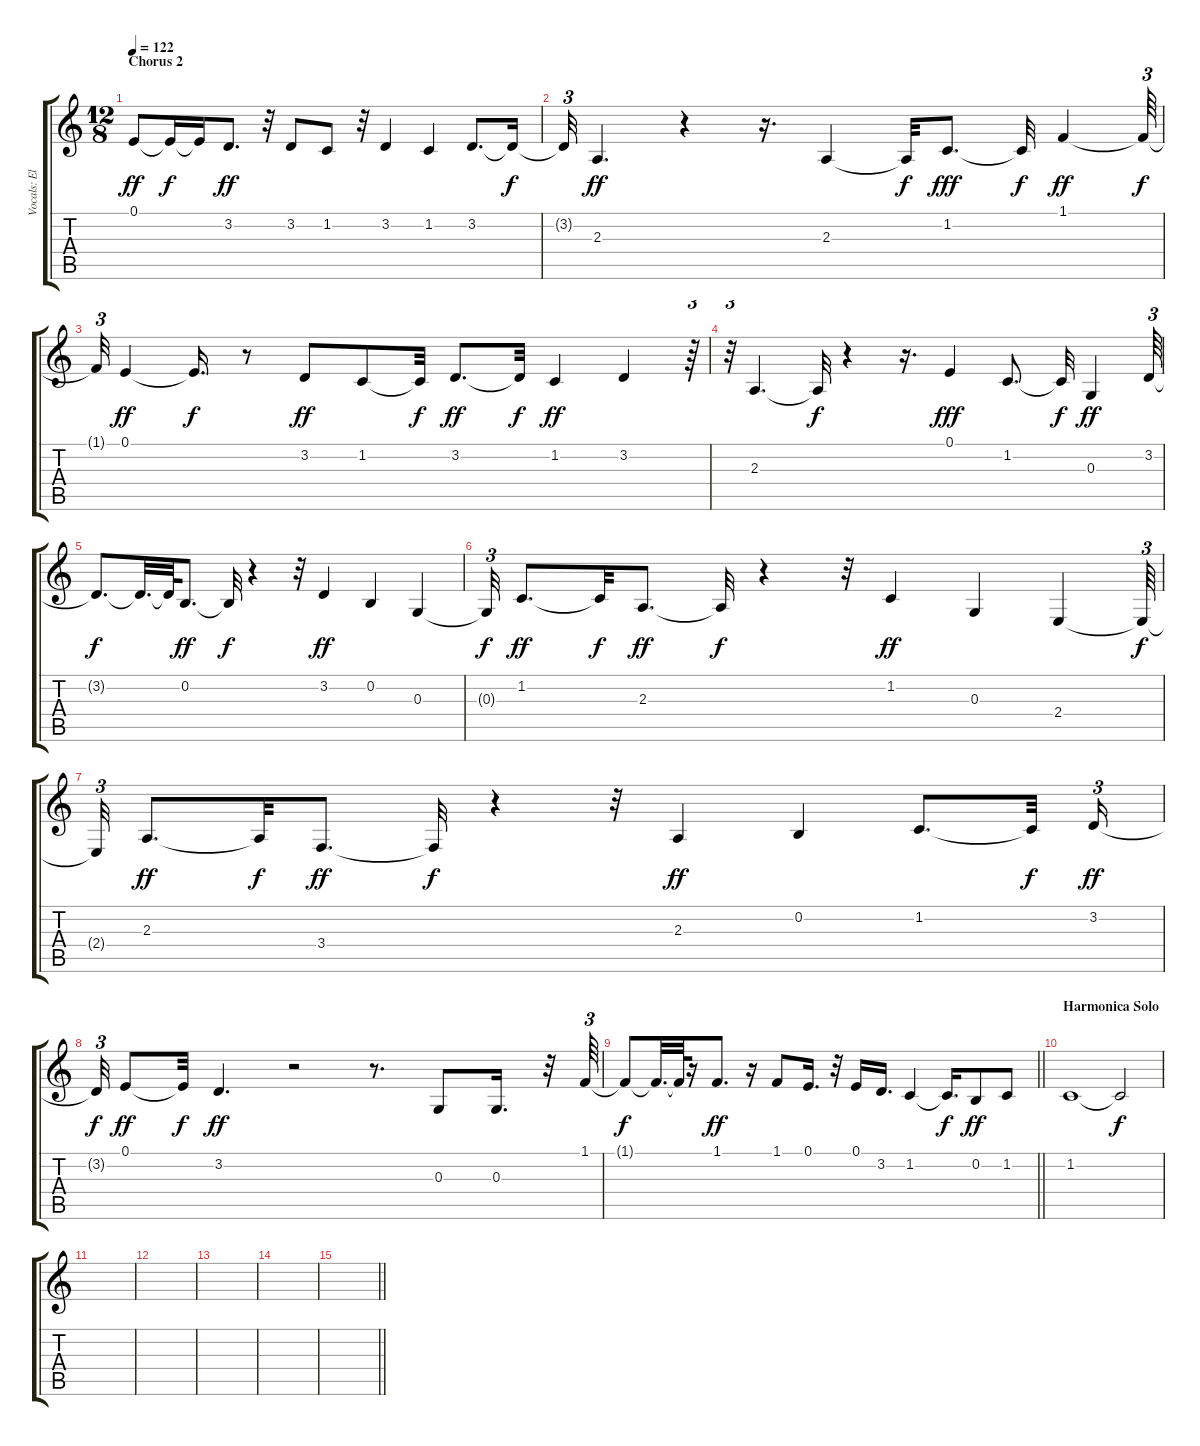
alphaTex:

\track ("Vocals: Elton John" "Vocals: El") {instrument synthbrass2}
\staff {score tabs}
\tuning (E4 B3 G3 D3 A2 E2) {hide}
\ts (12 8)
\section ("" "Chorus 2")
\tempo 122
\clef g2
\ks c
0.1.8{dy ff} 0.1{t}.16{dy f} 0.1{t}.16 3.2.8{d dy ff} r.32 3.2.8 1.2.8 r.32 3.2.4 1.2.4 3.2.8{d} 3.2{t}.16{dy f} |
3.2{t}.32{tu (3 2)} 2.3.4{d dy ff} r.4 r.16{d} 2.3.4 2.3{t}.32{dy f} 1.2.8{d dy fff} 1.2{t}.32{dy f} 1.1.4{dy ff} 1.1{t}.64{tu (3 2) dy f} |
1.1{t}.32{tu (3 2)} 0.1.4{dy ff} 0.1{t}.16{d dy f} r.8 3.2.8{dy ff} 1.2.8 1.2{t}.32{dy f} 3.2.8{d dy ff} 3.2{t}.32{dy f} 1.2.4{dy ff} 3.2.4 r.64{tu (3 2)} |
r.32{tu (3 2)} 2.3.4{d} 2.3{t}.32{dy f} r.4 r.16{d} 0.1.4{dy fff} 1.2.8{d} 1.2{t}.32{dy f} 0.3.4{dy ff} 3.2.64{tu (3 2)} |
3.2{t}.8{d dy f} 3.2{t}.32{d} 3.2{t}.64 0.2.8{d dy ff} 0.2{t}.32{dy f} r.4 r.32 3.2.4{dy ff} 0.2.4 0.3.4 |
0.3{t}.32{tu (3 2) dy f} 1.2.8{d dy ff} 1.2{t}.32{dy f} 2.3.8{d dy ff} 2.3{t}.32{dy f} r.4 r.32 1.2.4{dy ff} 0.3.4 2.4.4 2.4{t}.64{tu (3 2) dy f} |
2.4{t}.32{tu (3 2)} 2.3.8{d dy ff} 2.3{t}.32{dy f} 3.4.8{d dy ff} 3.4{t}.32{dy f} r.4 r.32 2.3.4{dy ff} 0.2.4 1.2.8{d} 1.2{t}.32{dy f beam splitsecondary} 3.2.16{tu (3 2) dy ff} |
3.2{t}.32{tu (3 2) dy f} 0.1.8{dy ff} 0.1{t}.32{dy f} 3.2.4{d dy ff} r.2 r.8{d} 0.3.8 0.3.16{d} r.32 1.1.64{tu (3 2)} |
\barLineRight lightlight
1.1{t}.8{dy f} 1.1{t}.32{d} 1.1{t}.64 r.16 1.1.8{d dy ff} r.16 1.1.8 0.1.16{d} r.32 0.1.16 3.2.16{d} 1.2.4 1.2{t}.16{d dy f} 0.2.8{dy ff} 1.2.8 |
\section ("" "Harmonica Solo")
1.2.1 1.2{t}.2{dy f} |
|
|
|
|
\barLineRight lightlight
